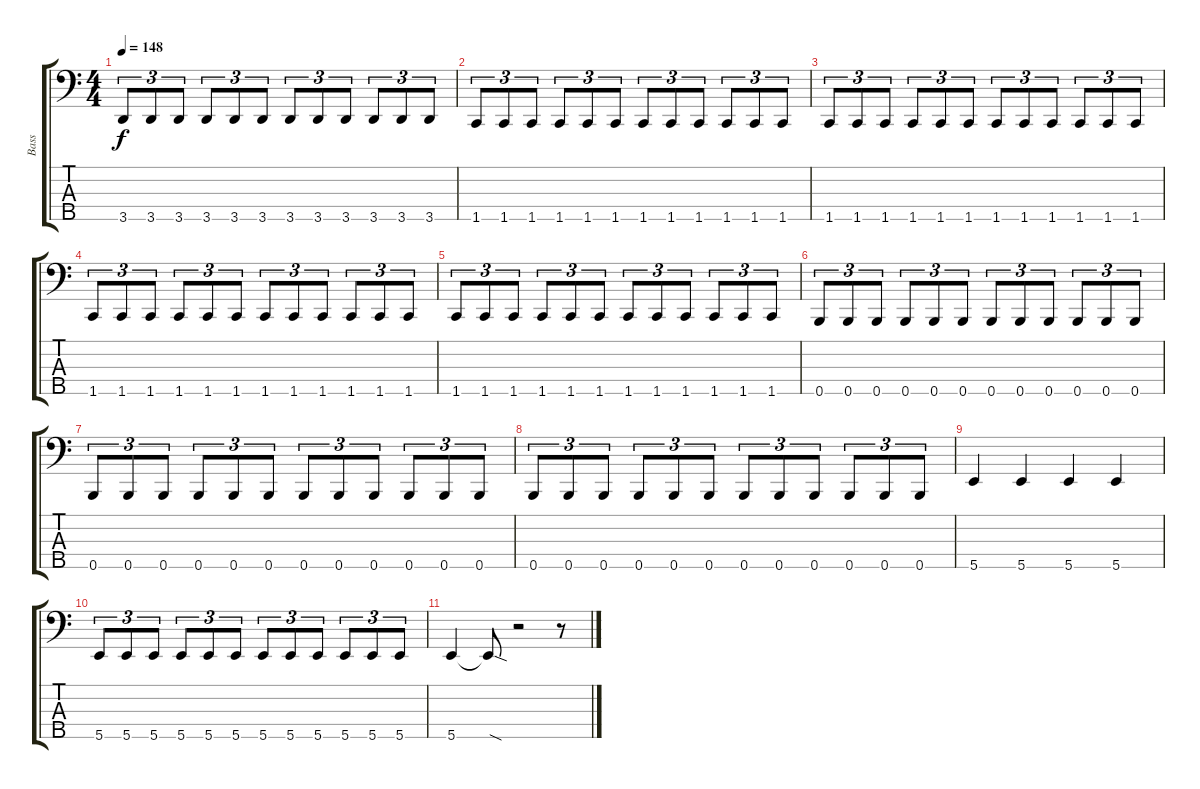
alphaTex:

\track ("Bass" "Bass") {instrument electricbasspick}
\staff {score tabs}
\tuning (G2 D2 A1 E1 B0) {hide}
\ts (4 4)
\tempo 148
\clef f4
\ks c
3.5.8{tu (3 2) dy f} 3.5.8{tu (3 2)} 3.5.8{tu (3 2)} 3.5.8{tu (3 2)} 3.5.8{tu (3 2)} 3.5.8{tu (3 2)} 3.5.8{tu (3 2)} 3.5.8{tu (3 2)} 3.5.8{tu (3 2)} 3.5.8{tu (3 2)} 3.5.8{tu (3 2)} 3.5.8{tu (3 2)} |
1.5.8{tu (3 2)} 1.5.8{tu (3 2)} 1.5.8{tu (3 2)} 1.5.8{tu (3 2)} 1.5.8{tu (3 2)} 1.5.8{tu (3 2)} 1.5.8{tu (3 2)} 1.5.8{tu (3 2)} 1.5.8{tu (3 2)} 1.5.8{tu (3 2)} 1.5.8{tu (3 2)} 1.5.8{tu (3 2)} |
1.5.8{tu (3 2)} 1.5.8{tu (3 2)} 1.5.8{tu (3 2)} 1.5.8{tu (3 2)} 1.5.8{tu (3 2)} 1.5.8{tu (3 2)} 1.5.8{tu (3 2)} 1.5.8{tu (3 2)} 1.5.8{tu (3 2)} 1.5.8{tu (3 2)} 1.5.8{tu (3 2)} 1.5.8{tu (3 2)} |
1.5.8{tu (3 2)} 1.5.8{tu (3 2)} 1.5.8{tu (3 2)} 1.5.8{tu (3 2)} 1.5.8{tu (3 2)} 1.5.8{tu (3 2)} 1.5.8{tu (3 2)} 1.5.8{tu (3 2)} 1.5.8{tu (3 2)} 1.5.8{tu (3 2)} 1.5.8{tu (3 2)} 1.5.8{tu (3 2)} |
1.5.8{tu (3 2)} 1.5.8{tu (3 2)} 1.5.8{tu (3 2)} 1.5.8{tu (3 2)} 1.5.8{tu (3 2)} 1.5.8{tu (3 2)} 1.5.8{tu (3 2)} 1.5.8{tu (3 2)} 1.5.8{tu (3 2)} 1.5.8{tu (3 2)} 1.5.8{tu (3 2)} 1.5.8{tu (3 2)} |
0.5.8{tu (3 2)} 0.5.8{tu (3 2)} 0.5.8{tu (3 2)} 0.5.8{tu (3 2)} 0.5.8{tu (3 2)} 0.5.8{tu (3 2)} 0.5.8{tu (3 2)} 0.5.8{tu (3 2)} 0.5.8{tu (3 2)} 0.5.8{tu (3 2)} 0.5.8{tu (3 2)} 0.5.8{tu (3 2)} |
0.5.8{tu (3 2)} 0.5.8{tu (3 2)} 0.5.8{tu (3 2)} 0.5.8{tu (3 2)} 0.5.8{tu (3 2)} 0.5.8{tu (3 2)} 0.5.8{tu (3 2)} 0.5.8{tu (3 2)} 0.5.8{tu (3 2)} 0.5.8{tu (3 2)} 0.5.8{tu (3 2)} 0.5.8{tu (3 2)} |
0.5.8{tu (3 2)} 0.5.8{tu (3 2)} 0.5.8{tu (3 2)} 0.5.8{tu (3 2)} 0.5.8{tu (3 2)} 0.5.8{tu (3 2)} 0.5.8{tu (3 2)} 0.5.8{tu (3 2)} 0.5.8{tu (3 2)} 0.5.8{tu (3 2)} 0.5.8{tu (3 2)} 0.5.8{tu (3 2)} |
5.5.4 5.5.4 5.5.4 5.5.4 |
5.5.8{tu (3 2)} 5.5.8{tu (3 2)} 5.5.8{tu (3 2)} 5.5.8{tu (3 2)} 5.5.8{tu (3 2)} 5.5.8{tu (3 2)} 5.5.8{tu (3 2)} 5.5.8{tu (3 2)} 5.5.8{tu (3 2)} 5.5.8{tu (3 2)} 5.5.8{tu (3 2)} 5.5.8{tu (3 2)} |
5.5.4 5.5{sod t}.8 r.2 r.8
